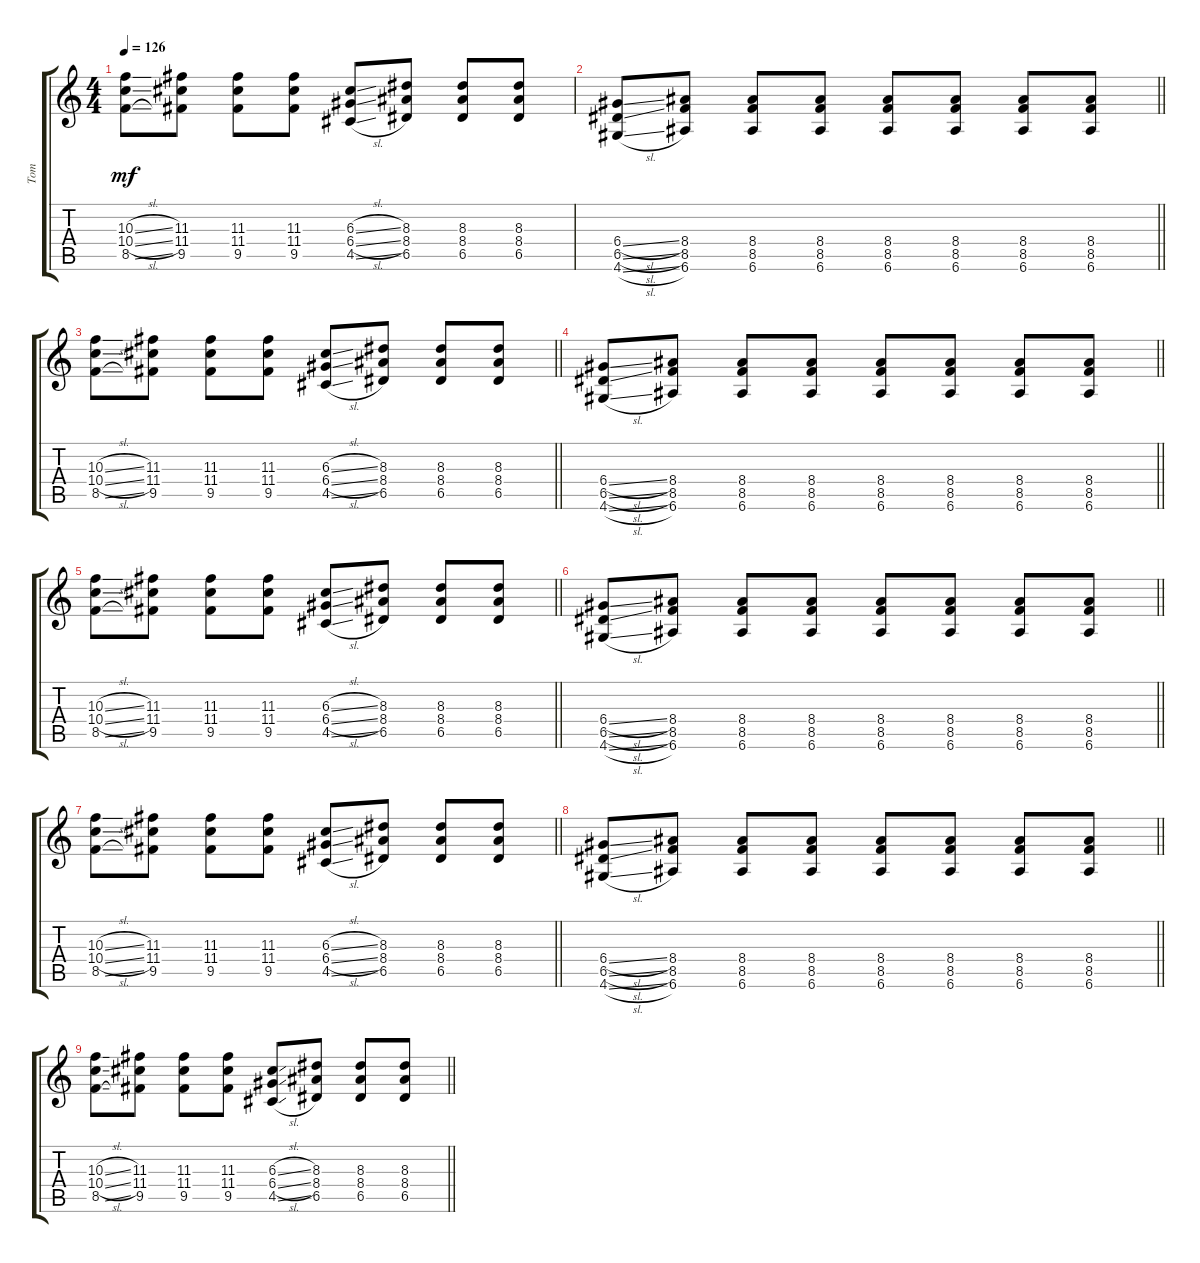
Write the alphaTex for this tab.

\track ("Tom" "Tom") {instrument distortionguitar}
\staff {score tabs}
\tuning (E4 B3 G3 D3 A2 E2) {hide}
\ts (4 4)
\tempo 126
\clef g2
\ks c
(10.3{sl} 10.4{sl} 8.5{sl}).8{dy mf} (11.3 11.4 9.5).8 (11.3 11.4 9.5).8 (11.3 11.4 9.5).8 (6.3{sl} 6.4{sl} 4.5{sl}).8 (8.3 8.4 6.5).8 (8.3 8.4 6.5).8 (8.3 8.4 6.5).8 |
\barLineRight lightlight
(6.4{sl} 6.5{sl} 4.6{sl}).8 (8.4 8.5 6.6).8 (8.4 8.5 6.6).8 (8.4 8.5 6.6).8 (8.4 8.5 6.6).8 (8.4 8.5 6.6).8 (8.4 8.5 6.6).8 (8.4 8.5 6.6).8 |
\barLineRight lightlight
(10.3{sl} 10.4{sl} 8.5{sl}).8 (11.3 11.4 9.5).8 (11.3 11.4 9.5).8 (11.3 11.4 9.5).8 (6.3{sl} 6.4{sl} 4.5{sl}).8 (8.3 8.4 6.5).8 (8.3 8.4 6.5).8 (8.3 8.4 6.5).8 |
\barLineRight lightlight
(6.4{sl} 6.5{sl} 4.6{sl}).8 (8.4 8.5 6.6).8 (8.4 8.5 6.6).8 (8.4 8.5 6.6).8 (8.4 8.5 6.6).8 (8.4 8.5 6.6).8 (8.4 8.5 6.6).8 (8.4 8.5 6.6).8 |
\barLineRight lightlight
(10.3{sl} 10.4{sl} 8.5{sl}).8 (11.3 11.4 9.5).8 (11.3 11.4 9.5).8 (11.3 11.4 9.5).8 (6.3{sl} 6.4{sl} 4.5{sl}).8 (8.3 8.4 6.5).8 (8.3 8.4 6.5).8 (8.3 8.4 6.5).8 |
\barLineRight lightlight
(6.4{sl} 6.5{sl} 4.6{sl}).8 (8.4 8.5 6.6).8 (8.4 8.5 6.6).8 (8.4 8.5 6.6).8 (8.4 8.5 6.6).8 (8.4 8.5 6.6).8 (8.4 8.5 6.6).8 (8.4 8.5 6.6).8 |
\barLineRight lightlight
(10.3{sl} 10.4{sl} 8.5{sl}).8 (11.3 11.4 9.5).8 (11.3 11.4 9.5).8 (11.3 11.4 9.5).8 (6.3{sl} 6.4{sl} 4.5{sl}).8 (8.3 8.4 6.5).8 (8.3 8.4 6.5).8 (8.3 8.4 6.5).8 |
\barLineRight lightlight
(6.4{sl} 6.5{sl} 4.6{sl}).8 (8.4 8.5 6.6).8 (8.4 8.5 6.6).8 (8.4 8.5 6.6).8 (8.4 8.5 6.6).8 (8.4 8.5 6.6).8 (8.4 8.5 6.6).8 (8.4 8.5 6.6).8 |
\barLineRight lightlight
(10.3{sl} 10.4{sl} 8.5{sl}).8 (11.3 11.4 9.5).8 (11.3 11.4 9.5).8 (11.3 11.4 9.5).8 (6.3{sl} 6.4{sl} 4.5{sl}).8 (8.3 8.4 6.5).8 (8.3 8.4 6.5).8 (8.3 8.4 6.5).8
